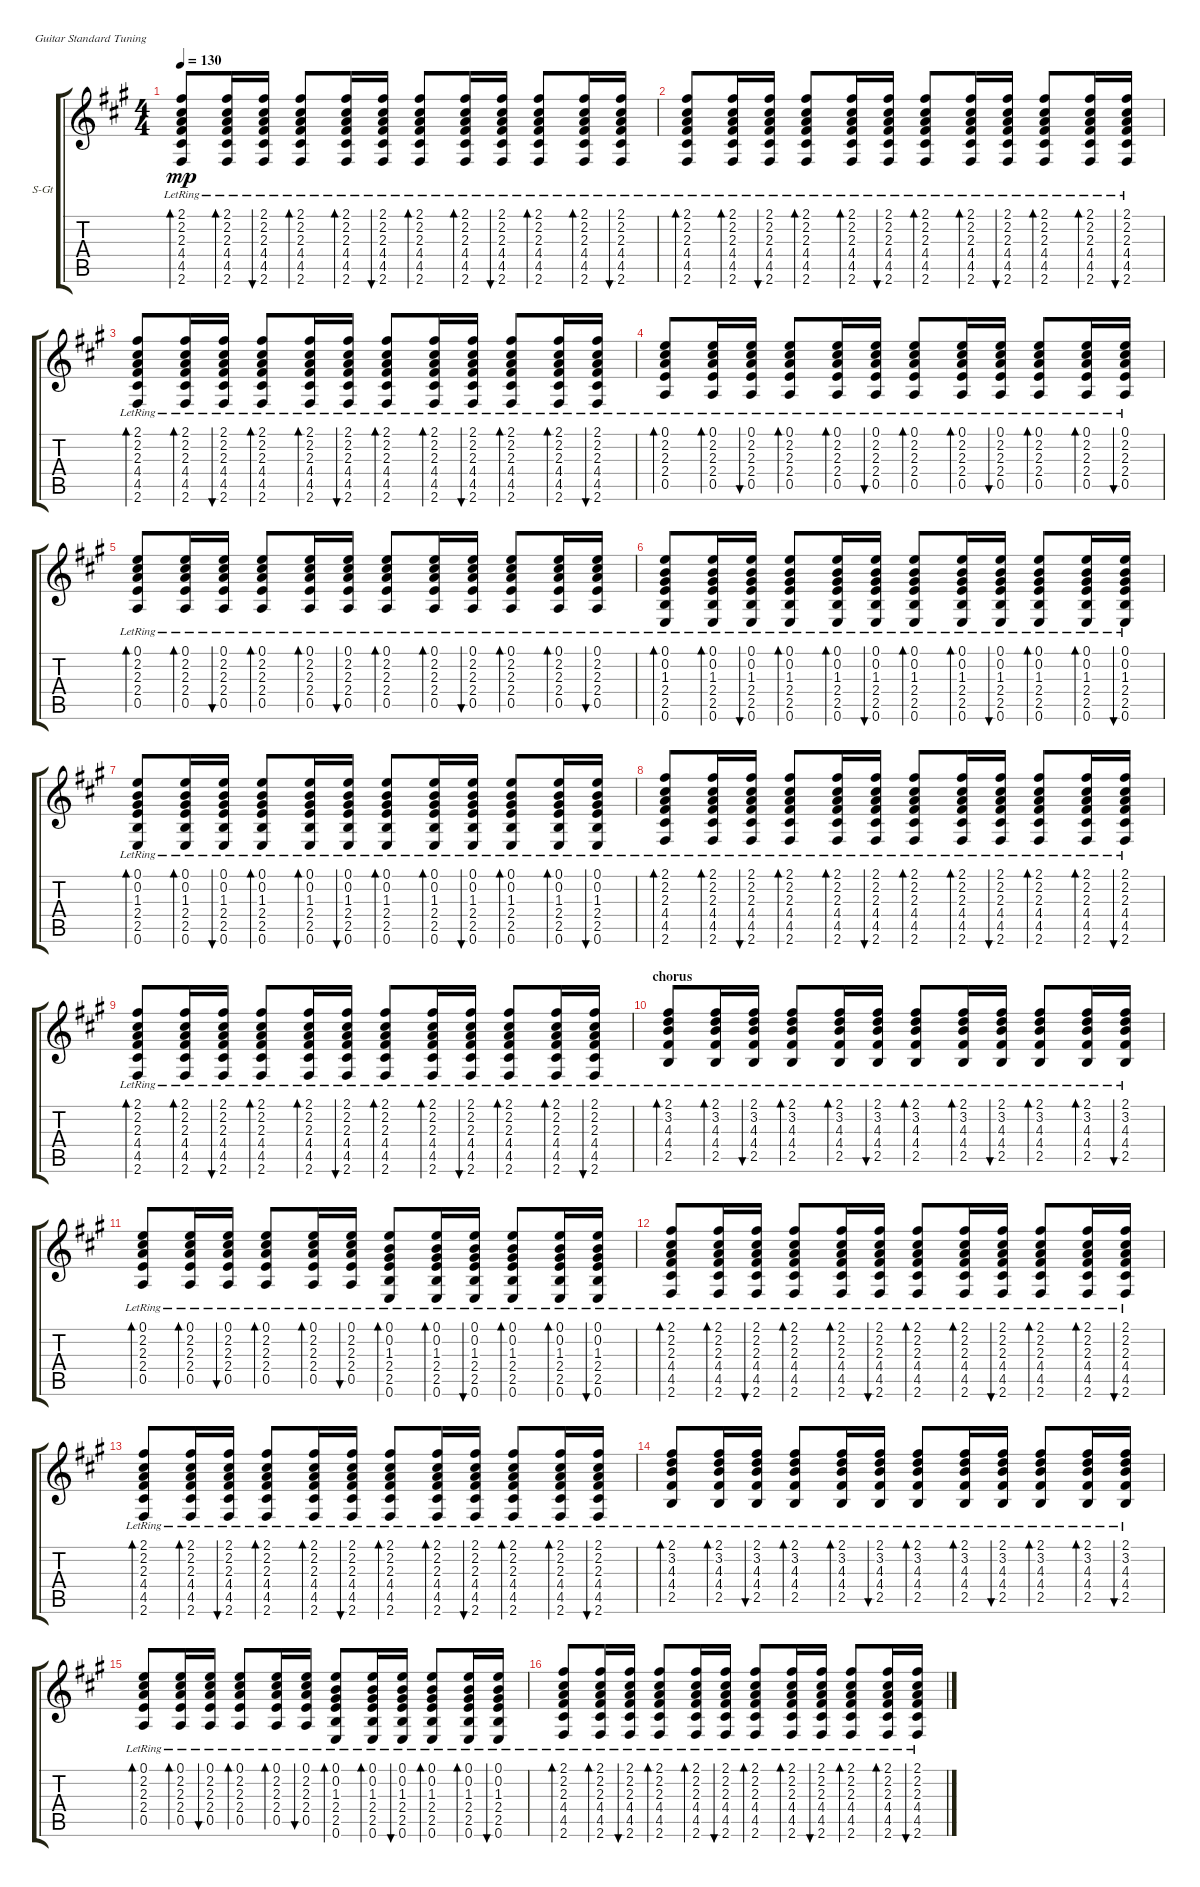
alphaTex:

\defaultSystemsLayout 4
\bracketExtendMode groupsimilarinstruments
\firstSystemTrackNameOrientation horizontal
\otherSystemsTrackNameOrientation horizontal
\track ("Steel Guitar" "S-Gt") {instrument acousticguitarsteel}
\staff {score tabs}
\tuning (E4 B3 G3 D3 A2 E2)
\ts (4 4)
\tempo 130
\clef g2
\ks f#minor
(2.1{lr} 2.2{lr} 2.3{lr} 4.4{lr} 4.5{lr} 2.6).8{bd 30 dy mp} (2.1{lr} 2.2{lr} 2.3{lr} 4.4{lr} 4.5{lr} 2.6).16{bd 30} (2.1{lr} 2.2{lr} 2.3{lr} 4.4{lr} 4.5{lr} 2.6).16{bu 30} (2.1{lr} 2.2{lr} 2.3{lr} 4.4{lr} 4.5{lr} 2.6).8{bd 30} (2.1{lr} 2.2{lr} 2.3{lr} 4.4{lr} 4.5{lr} 2.6).16{bd 30} (2.1{lr} 2.2{lr} 2.3{lr} 4.4{lr} 4.5{lr} 2.6).16{bu 30} (2.1{lr} 2.2{lr} 2.3{lr} 4.4{lr} 4.5{lr} 2.6).8{bd 30} (2.1{lr} 2.2{lr} 2.3{lr} 4.4{lr} 4.5{lr} 2.6).16{bd 30} (2.1{lr} 2.2{lr} 2.3{lr} 4.4{lr} 4.5{lr} 2.6).16{bu 30} (2.1{lr} 2.2{lr} 2.3{lr} 4.4{lr} 4.5{lr} 2.6).8{bd 30} (2.1{lr} 2.2{lr} 2.3{lr} 4.4{lr} 4.5{lr} 2.6).16{bd 30} (2.1{lr} 2.2{lr} 2.3{lr} 4.4{lr} 4.5{lr} 2.6).16{bu 30} |
(2.1{lr} 2.2{lr} 2.3{lr} 4.4{lr} 4.5{lr} 2.6).8{bd 30} (2.1{lr} 2.2{lr} 2.3{lr} 4.4{lr} 4.5{lr} 2.6).16{bd 30} (2.1{lr} 2.2{lr} 2.3{lr} 4.4{lr} 4.5{lr} 2.6).16{bu 30} (2.1{lr} 2.2{lr} 2.3{lr} 4.4{lr} 4.5{lr} 2.6).8{bd 30} (2.1{lr} 2.2{lr} 2.3{lr} 4.4{lr} 4.5{lr} 2.6).16{bd 30} (2.1{lr} 2.2{lr} 2.3{lr} 4.4{lr} 4.5{lr} 2.6).16{bu 30} (2.1{lr} 2.2{lr} 2.3{lr} 4.4{lr} 4.5{lr} 2.6).8{bd 30} (2.1{lr} 2.2{lr} 2.3{lr} 4.4{lr} 4.5{lr} 2.6).16{bd 30} (2.1{lr} 2.2{lr} 2.3{lr} 4.4{lr} 4.5{lr} 2.6).16{bu 30} (2.1{lr} 2.2{lr} 2.3{lr} 4.4{lr} 4.5{lr} 2.6).8{bd 30} (2.1{lr} 2.2{lr} 2.3{lr} 4.4{lr} 4.5{lr} 2.6).16{bd 30} (2.1{lr} 2.2{lr} 2.3{lr} 4.4{lr} 4.5{lr} 2.6).16{bu 30} |
(2.1{lr} 2.2{lr} 2.3{lr} 4.4{lr} 4.5{lr} 2.6).8{bd 30} (2.1{lr} 2.2{lr} 2.3{lr} 4.4{lr} 4.5{lr} 2.6).16{bd 30} (2.1{lr} 2.2{lr} 2.3{lr} 4.4{lr} 4.5{lr} 2.6).16{bu 30} (2.1{lr} 2.2{lr} 2.3{lr} 4.4{lr} 4.5{lr} 2.6).8{bd 30} (2.1{lr} 2.2{lr} 2.3{lr} 4.4{lr} 4.5{lr} 2.6).16{bd 30} (2.1{lr} 2.2{lr} 2.3{lr} 4.4{lr} 4.5{lr} 2.6).16{bu 30} (2.1{lr} 2.2{lr} 2.3{lr} 4.4{lr} 4.5{lr} 2.6).8{bd 30} (2.1{lr} 2.2{lr} 2.3{lr} 4.4{lr} 4.5{lr} 2.6).16{bd 30} (2.1{lr} 2.2{lr} 2.3{lr} 4.4{lr} 4.5{lr} 2.6).16{bu 30} (2.1{lr} 2.2{lr} 2.3{lr} 4.4{lr} 4.5{lr} 2.6).8{bd 30} (2.1{lr} 2.2{lr} 2.3{lr} 4.4{lr} 4.5{lr} 2.6).16{bd 30} (2.1{lr} 2.2{lr} 2.3{lr} 4.4{lr} 4.5{lr} 2.6).16{bu 30} |
(0.1{lr} 2.2{lr} 2.3{lr} 2.4{lr} 0.5{lr}).8{bd 30} (0.1{lr} 2.2{lr} 2.3{lr} 2.4{lr} 0.5{lr}).16{bd 30} (0.1{lr} 2.2{lr} 2.3{lr} 2.4{lr} 0.5{lr}).16{bu 30} (0.1{lr} 2.2{lr} 2.3{lr} 2.4{lr} 0.5{lr}).8{bd 30} (0.1{lr} 2.2{lr} 2.3{lr} 2.4{lr} 0.5{lr}).16{bd 30} (0.1{lr} 2.2{lr} 2.3{lr} 2.4{lr} 0.5{lr}).16{bu 30} (0.1{lr} 2.2{lr} 2.3{lr} 2.4{lr} 0.5{lr}).8{bd 30} (0.1{lr} 2.2{lr} 2.3{lr} 2.4{lr} 0.5{lr}).16{bd 30} (0.1{lr} 2.2{lr} 2.3{lr} 2.4{lr} 0.5{lr}).16{bu 30} (0.1{lr} 2.2{lr} 2.3{lr} 2.4{lr} 0.5{lr}).8{bd 30} (0.1{lr} 2.2{lr} 2.3{lr} 2.4{lr} 0.5{lr}).16{bd 30} (0.1{lr} 2.2{lr} 2.3{lr} 2.4{lr} 0.5{lr}).16{bu 30} |
(0.1{lr} 2.2{lr} 2.3{lr} 2.4{lr} 0.5{lr}).8{bd 30} (0.1{lr} 2.2{lr} 2.3{lr} 2.4{lr} 0.5{lr}).16{bd 30} (0.1{lr} 2.2{lr} 2.3{lr} 2.4{lr} 0.5{lr}).16{bu 30} (0.1{lr} 2.2{lr} 2.3{lr} 2.4{lr} 0.5{lr}).8{bd 30} (0.1{lr} 2.2{lr} 2.3{lr} 2.4{lr} 0.5{lr}).16{bd 30} (0.1{lr} 2.2{lr} 2.3{lr} 2.4{lr} 0.5{lr}).16{bu 30} (0.1{lr} 2.2{lr} 2.3{lr} 2.4{lr} 0.5{lr}).8{bd 30} (0.1{lr} 2.2{lr} 2.3{lr} 2.4{lr} 0.5{lr}).16{bd 30} (0.1{lr} 2.2{lr} 2.3{lr} 2.4{lr} 0.5{lr}).16{bu 30} (0.1{lr} 2.2{lr} 2.3{lr} 2.4{lr} 0.5{lr}).8{bd 30} (0.1{lr} 2.2{lr} 2.3{lr} 2.4{lr} 0.5{lr}).16{bd 30} (0.1{lr} 2.2{lr} 2.3{lr} 2.4{lr} 0.5{lr}).16{bu 30} |
(0.1{lr} 0.2{lr} 1.3{lr} 2.4{lr} 2.5{lr} 0.6).8{bd 30} (0.1{lr} 0.2{lr} 1.3{lr} 2.4{lr} 2.5{lr} 0.6).16{bd 30} (0.1{lr} 0.2{lr} 1.3{lr} 2.4{lr} 2.5{lr} 0.6).16{bu 30} (0.1{lr} 0.2{lr} 1.3{lr} 2.4{lr} 2.5{lr} 0.6).8{bd 30} (0.1{lr} 0.2{lr} 1.3{lr} 2.4{lr} 2.5{lr} 0.6).16{bd 30} (0.1{lr} 0.2{lr} 1.3{lr} 2.4{lr} 2.5{lr} 0.6).16{bu 30} (0.1{lr} 0.2{lr} 1.3{lr} 2.4{lr} 2.5{lr} 0.6).8{bd 30} (0.1{lr} 0.2{lr} 1.3{lr} 2.4{lr} 2.5{lr} 0.6).16{bd 30} (0.1{lr} 0.2{lr} 1.3{lr} 2.4{lr} 2.5{lr} 0.6).16{bu 30} (0.1{lr} 0.2{lr} 1.3{lr} 2.4{lr} 2.5{lr} 0.6).8{bd 30} (0.1{lr} 0.2{lr} 1.3{lr} 2.4{lr} 2.5{lr} 0.6).16{bd 30} (0.1{lr} 0.2{lr} 1.3{lr} 2.4{lr} 2.5{lr} 0.6).16{bu 30} |
(0.1{lr} 0.2{lr} 1.3{lr} 2.4{lr} 2.5{lr} 0.6).8{bd 30} (0.1{lr} 0.2{lr} 1.3{lr} 2.4{lr} 2.5{lr} 0.6).16{bd 30} (0.1{lr} 0.2{lr} 1.3{lr} 2.4{lr} 2.5{lr} 0.6).16{bu 30} (0.1{lr} 0.2{lr} 1.3{lr} 2.4{lr} 2.5{lr} 0.6).8{bd 30} (0.1{lr} 0.2{lr} 1.3{lr} 2.4{lr} 2.5{lr} 0.6).16{bd 30} (0.1{lr} 0.2{lr} 1.3{lr} 2.4{lr} 2.5{lr} 0.6).16{bu 30} (0.1{lr} 0.2{lr} 1.3{lr} 2.4{lr} 2.5{lr} 0.6).8{bd 30} (0.1{lr} 0.2{lr} 1.3{lr} 2.4{lr} 2.5{lr} 0.6).16{bd 30} (0.1{lr} 0.2{lr} 1.3{lr} 2.4{lr} 2.5{lr} 0.6).16{bu 30} (0.1{lr} 0.2{lr} 1.3{lr} 2.4{lr} 2.5{lr} 0.6).8{bd 30} (0.1{lr} 0.2{lr} 1.3{lr} 2.4{lr} 2.5{lr} 0.6).16{bd 30} (0.1{lr} 0.2{lr} 1.3{lr} 2.4{lr} 2.5{lr} 0.6).16{bu 30} |
(2.1{lr} 2.2{lr} 2.3{lr} 4.4{lr} 4.5{lr} 2.6).8{bd 30} (2.1{lr} 2.2{lr} 2.3{lr} 4.4{lr} 4.5{lr} 2.6).16{bd 30} (2.1{lr} 2.2{lr} 2.3{lr} 4.4{lr} 4.5{lr} 2.6).16{bu 30} (2.1{lr} 2.2{lr} 2.3{lr} 4.4{lr} 4.5{lr} 2.6).8{bd 30} (2.1{lr} 2.2{lr} 2.3{lr} 4.4{lr} 4.5{lr} 2.6).16{bd 30} (2.1{lr} 2.2{lr} 2.3{lr} 4.4{lr} 4.5{lr} 2.6).16{bu 30} (2.1{lr} 2.2{lr} 2.3{lr} 4.4{lr} 4.5{lr} 2.6).8{bd 30} (2.1{lr} 2.2{lr} 2.3{lr} 4.4{lr} 4.5{lr} 2.6).16{bd 30} (2.1{lr} 2.2{lr} 2.3{lr} 4.4{lr} 4.5{lr} 2.6).16{bu 30} (2.1{lr} 2.2{lr} 2.3{lr} 4.4{lr} 4.5{lr} 2.6).8{bd 30} (2.1{lr} 2.2{lr} 2.3{lr} 4.4{lr} 4.5{lr} 2.6).16{bd 30} (2.1{lr} 2.2{lr} 2.3{lr} 4.4{lr} 4.5{lr} 2.6).16{bu 30} |
(2.1{lr} 2.2{lr} 2.3{lr} 4.4{lr} 4.5{lr} 2.6).8{bd 30} (2.1{lr} 2.2{lr} 2.3{lr} 4.4{lr} 4.5{lr} 2.6).16{bd 30} (2.1{lr} 2.2{lr} 2.3{lr} 4.4{lr} 4.5{lr} 2.6).16{bu 30} (2.1{lr} 2.2{lr} 2.3{lr} 4.4{lr} 4.5{lr} 2.6).8{bd 30} (2.1{lr} 2.2{lr} 2.3{lr} 4.4{lr} 4.5{lr} 2.6).16{bd 30} (2.1{lr} 2.2{lr} 2.3{lr} 4.4{lr} 4.5{lr} 2.6).16{bu 30} (2.1{lr} 2.2{lr} 2.3{lr} 4.4{lr} 4.5{lr} 2.6).8{bd 30} (2.1{lr} 2.2{lr} 2.3{lr} 4.4{lr} 4.5{lr} 2.6).16{bd 30} (2.1{lr} 2.2{lr} 2.3{lr} 4.4{lr} 4.5{lr} 2.6).16{bu 30} (2.1{lr} 2.2{lr} 2.3{lr} 4.4{lr} 4.5{lr} 2.6).8{bd 30} (2.1{lr} 2.2{lr} 2.3{lr} 4.4{lr} 4.5{lr} 2.6).16{bd 30} (2.1{lr} 2.2{lr} 2.3{lr} 4.4{lr} 4.5{lr} 2.6).16{bu 30} |
\section ("" "chorus")
(2.1{lr} 3.2{lr} 4.3{lr} 4.4{lr} 2.5{lr}).8{bd 30} (2.1{lr} 3.2{lr} 4.3{lr} 4.4{lr} 2.5{lr}).16{bd 30} (2.1{lr} 3.2{lr} 4.3{lr} 4.4{lr} 2.5{lr}).16{bu 30} (2.1{lr} 3.2{lr} 4.3{lr} 4.4{lr} 2.5{lr}).8{bd 30} (2.1{lr} 3.2{lr} 4.3{lr} 4.4{lr} 2.5{lr}).16{bd 30} (2.1{lr} 3.2{lr} 4.3{lr} 4.4{lr} 2.5{lr}).16{bu 30} (2.1{lr} 3.2{lr} 4.3{lr} 4.4{lr} 2.5{lr}).8{bd 30} (2.1{lr} 3.2{lr} 4.3{lr} 4.4{lr} 2.5{lr}).16{bd 30} (2.1{lr} 3.2{lr} 4.3{lr} 4.4{lr} 2.5{lr}).16{bu 30} (2.1{lr} 3.2{lr} 4.3{lr} 4.4{lr} 2.5{lr}).8{bd 30} (2.1{lr} 3.2{lr} 4.3{lr} 4.4{lr} 2.5{lr}).16{bd 30} (2.1{lr} 3.2{lr} 4.3{lr} 4.4{lr} 2.5{lr}).16{bu 30} |
(0.1{lr} 2.2{lr} 2.3{lr} 2.4{lr} 0.5{lr}).8{bd 30} (0.1{lr} 2.2{lr} 2.3{lr} 2.4{lr} 0.5{lr}).16{bd 30} (0.1{lr} 2.2{lr} 2.3{lr} 2.4{lr} 0.5{lr}).16{bu 30} (0.1{lr} 2.2{lr} 2.3{lr} 2.4{lr} 0.5{lr}).8{bd 30} (0.1{lr} 2.2{lr} 2.3{lr} 2.4{lr} 0.5{lr}).16{bd 30} (0.1{lr} 2.2{lr} 2.3{lr} 2.4{lr} 0.5{lr}).16{bu 30} (0.1{lr} 0.2{lr} 1.3{lr} 2.4{lr} 2.5{lr} 0.6).8{bd 30} (0.1{lr} 0.2{lr} 1.3{lr} 2.4{lr} 2.5{lr} 0.6).16{bd 30} (0.1{lr} 0.2{lr} 1.3{lr} 2.4{lr} 2.5{lr} 0.6).16{bu 30} (0.1{lr} 0.2{lr} 1.3{lr} 2.4{lr} 2.5{lr} 0.6).8{bd 30} (0.1{lr} 0.2{lr} 1.3{lr} 2.4{lr} 2.5{lr} 0.6).16{bd 30} (0.1{lr} 0.2{lr} 1.3{lr} 2.4{lr} 2.5{lr} 0.6).16{bu 30} |
(2.1{lr} 2.2{lr} 2.3{lr} 4.4{lr} 4.5{lr} 2.6).8{bd 30} (2.1{lr} 2.2{lr} 2.3{lr} 4.4{lr} 4.5{lr} 2.6).16{bd 30} (2.1{lr} 2.2{lr} 2.3{lr} 4.4{lr} 4.5{lr} 2.6).16{bu 30} (2.1{lr} 2.2{lr} 2.3{lr} 4.4{lr} 4.5{lr} 2.6).8{bd 30} (2.1{lr} 2.2{lr} 2.3{lr} 4.4{lr} 4.5{lr} 2.6).16{bd 30} (2.1{lr} 2.2{lr} 2.3{lr} 4.4{lr} 4.5{lr} 2.6).16{bu 30} (2.1{lr} 2.2{lr} 2.3{lr} 4.4{lr} 4.5{lr} 2.6).8{bd 30} (2.1{lr} 2.2{lr} 2.3{lr} 4.4{lr} 4.5{lr} 2.6).16{bd 30} (2.1{lr} 2.2{lr} 2.3{lr} 4.4{lr} 4.5{lr} 2.6).16{bu 30} (2.1{lr} 2.2{lr} 2.3{lr} 4.4{lr} 4.5{lr} 2.6).8{bd 30} (2.1{lr} 2.2{lr} 2.3{lr} 4.4{lr} 4.5{lr} 2.6).16{bd 30} (2.1{lr} 2.2{lr} 2.3{lr} 4.4{lr} 4.5{lr} 2.6).16{bu 30} |
(2.1{lr} 2.2{lr} 2.3{lr} 4.4{lr} 4.5{lr} 2.6).8{bd 30} (2.1{lr} 2.2{lr} 2.3{lr} 4.4{lr} 4.5{lr} 2.6).16{bd 30} (2.1{lr} 2.2{lr} 2.3{lr} 4.4{lr} 4.5{lr} 2.6).16{bu 30} (2.1{lr} 2.2{lr} 2.3{lr} 4.4{lr} 4.5{lr} 2.6).8{bd 30} (2.1{lr} 2.2{lr} 2.3{lr} 4.4{lr} 4.5{lr} 2.6).16{bd 30} (2.1{lr} 2.2{lr} 2.3{lr} 4.4{lr} 4.5{lr} 2.6).16{bu 30} (2.1{lr} 2.2{lr} 2.3{lr} 4.4{lr} 4.5{lr} 2.6).8{bd 30} (2.1{lr} 2.2{lr} 2.3{lr} 4.4{lr} 4.5{lr} 2.6).16{bd 30} (2.1{lr} 2.2{lr} 2.3{lr} 4.4{lr} 4.5{lr} 2.6).16{bu 30} (2.1{lr} 2.2{lr} 2.3{lr} 4.4{lr} 4.5{lr} 2.6).8{bd 30} (2.1{lr} 2.2{lr} 2.3{lr} 4.4{lr} 4.5{lr} 2.6).16{bd 30} (2.1{lr} 2.2{lr} 2.3{lr} 4.4{lr} 4.5{lr} 2.6).16{bu 30} |
(2.1{lr} 3.2{lr} 4.3{lr} 4.4{lr} 2.5{lr}).8{bd 30} (2.1{lr} 3.2{lr} 4.3{lr} 4.4{lr} 2.5{lr}).16{bd 30} (2.1{lr} 3.2{lr} 4.3{lr} 4.4{lr} 2.5{lr}).16{bu 30} (2.1{lr} 3.2{lr} 4.3{lr} 4.4{lr} 2.5{lr}).8{bd 30} (2.1{lr} 3.2{lr} 4.3{lr} 4.4{lr} 2.5{lr}).16{bd 30} (2.1{lr} 3.2{lr} 4.3{lr} 4.4{lr} 2.5{lr}).16{bu 30} (2.1{lr} 3.2{lr} 4.3{lr} 4.4{lr} 2.5{lr}).8{bd 30} (2.1{lr} 3.2{lr} 4.3{lr} 4.4{lr} 2.5{lr}).16{bd 30} (2.1{lr} 3.2{lr} 4.3{lr} 4.4{lr} 2.5{lr}).16{bu 30} (2.1{lr} 3.2{lr} 4.3{lr} 4.4{lr} 2.5{lr}).8{bd 30} (2.1{lr} 3.2{lr} 4.3{lr} 4.4{lr} 2.5{lr}).16{bd 30} (2.1{lr} 3.2{lr} 4.3{lr} 4.4{lr} 2.5{lr}).16{bu 30} |
(0.1{lr} 2.2{lr} 2.3{lr} 2.4{lr} 0.5{lr}).8{bd 30} (0.1{lr} 2.2{lr} 2.3{lr} 2.4{lr} 0.5{lr}).16{bd 30} (0.1{lr} 2.2{lr} 2.3{lr} 2.4{lr} 0.5{lr}).16{bu 30} (0.1{lr} 2.2{lr} 2.3{lr} 2.4{lr} 0.5{lr}).8{bd 30} (0.1{lr} 2.2{lr} 2.3{lr} 2.4{lr} 0.5{lr}).16{bd 30} (0.1{lr} 2.2{lr} 2.3{lr} 2.4{lr} 0.5{lr}).16{bu 30} (0.1{lr} 0.2{lr} 1.3{lr} 2.4{lr} 2.5{lr} 0.6).8{bd 30} (0.1{lr} 0.2{lr} 1.3{lr} 2.4{lr} 2.5{lr} 0.6).16{bd 30} (0.1{lr} 0.2{lr} 1.3{lr} 2.4{lr} 2.5{lr} 0.6).16{bu 30} (0.1{lr} 0.2{lr} 1.3{lr} 2.4{lr} 2.5{lr} 0.6).8{bd 30} (0.1{lr} 0.2{lr} 1.3{lr} 2.4{lr} 2.5{lr} 0.6).16{bd 30} (0.1{lr} 0.2{lr} 1.3{lr} 2.4{lr} 2.5{lr} 0.6).16{bu 30} |
(2.1{lr} 2.2{lr} 2.3{lr} 4.4{lr} 4.5{lr} 2.6).8{bd 30} (2.1{lr} 2.2{lr} 2.3{lr} 4.4{lr} 4.5{lr} 2.6).16{bd 30} (2.1{lr} 2.2{lr} 2.3{lr} 4.4{lr} 4.5{lr} 2.6).16{bu 30} (2.1{lr} 2.2{lr} 2.3{lr} 4.4{lr} 4.5{lr} 2.6).8{bd 30} (2.1{lr} 2.2{lr} 2.3{lr} 4.4{lr} 4.5{lr} 2.6).16{bd 30} (2.1{lr} 2.2{lr} 2.3{lr} 4.4{lr} 4.5{lr} 2.6).16{bu 30} (2.1{lr} 2.2{lr} 2.3{lr} 4.4{lr} 4.5{lr} 2.6).8{bd 30} (2.1{lr} 2.2{lr} 2.3{lr} 4.4{lr} 4.5{lr} 2.6).16{bd 30} (2.1{lr} 2.2{lr} 2.3{lr} 4.4{lr} 4.5{lr} 2.6).16{bu 30} (2.1{lr} 2.2{lr} 2.3{lr} 4.4{lr} 4.5{lr} 2.6).8{bd 30} (2.1{lr} 2.2{lr} 2.3{lr} 4.4{lr} 4.5{lr} 2.6).16{bd 30} (2.1{lr} 2.2{lr} 2.3{lr} 4.4{lr} 4.5{lr} 2.6).16{bu 30}
